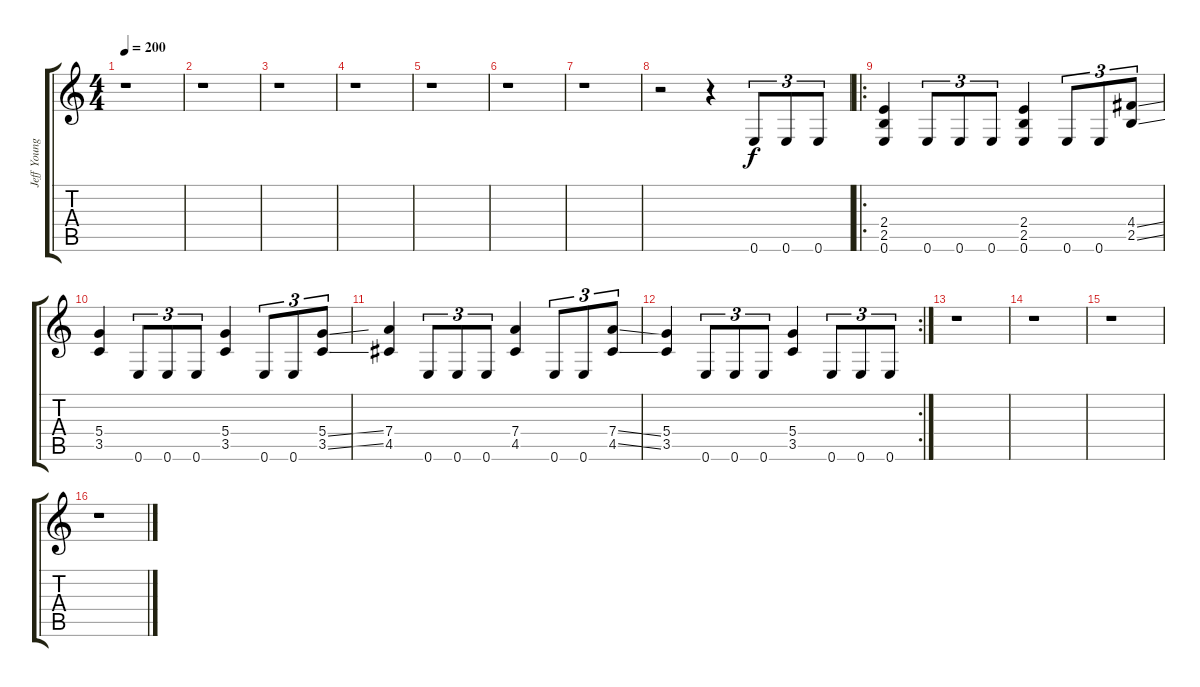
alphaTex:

\track ("Jeff Young" "Jeff Young") {instrument distortionguitar}
\staff {score tabs}
\tuning (E4 B3 G3 D3 A2 E2) {hide}
\ts (4 4)
\tempo 200
\clef g2
\ks c
r.1{dy f} |
r.1 |
r.1 |
r.1 |
r.1 |
r.1 |
r.1 |
r.2 r.4 0.6.8{tu (3 2)} 0.6.8{tu (3 2)} 0.6.8{tu (3 2)} |
\ro
(2.4 2.5 0.6).4 0.6.8{tu (3 2)} 0.6.8{tu (3 2)} 0.6.8{tu (3 2)} (2.4 2.5 0.6).4 0.6.8{tu (3 2)} 0.6.8{tu (3 2)} (4.4{ss} 2.5{ss}).8{tu (3 2)} |
(5.4 3.5).4 0.6.8{tu (3 2)} 0.6.8{tu (3 2)} 0.6.8{tu (3 2)} (5.4 3.5).4 0.6.8{tu (3 2)} 0.6.8{tu (3 2)} (5.4{ss} 3.5{ss}).8{tu (3 2)} |
(7.4 4.5).4 0.6.8{tu (3 2)} 0.6.8{tu (3 2)} 0.6.8{tu (3 2)} (7.4 4.5).4 0.6.8{tu (3 2)} 0.6.8{tu (3 2)} (7.4{ss} 4.5{ss}).8{tu (3 2)} |
\rc 2
(5.4 3.5).4 0.6.8{tu (3 2)} 0.6.8{tu (3 2)} 0.6.8{tu (3 2)} (5.4 3.5).4 0.6.8{tu (3 2)} 0.6.8{tu (3 2)} 0.6.8{tu (3 2)} |
r.1 |
r.1 |
r.1 |
r.1
